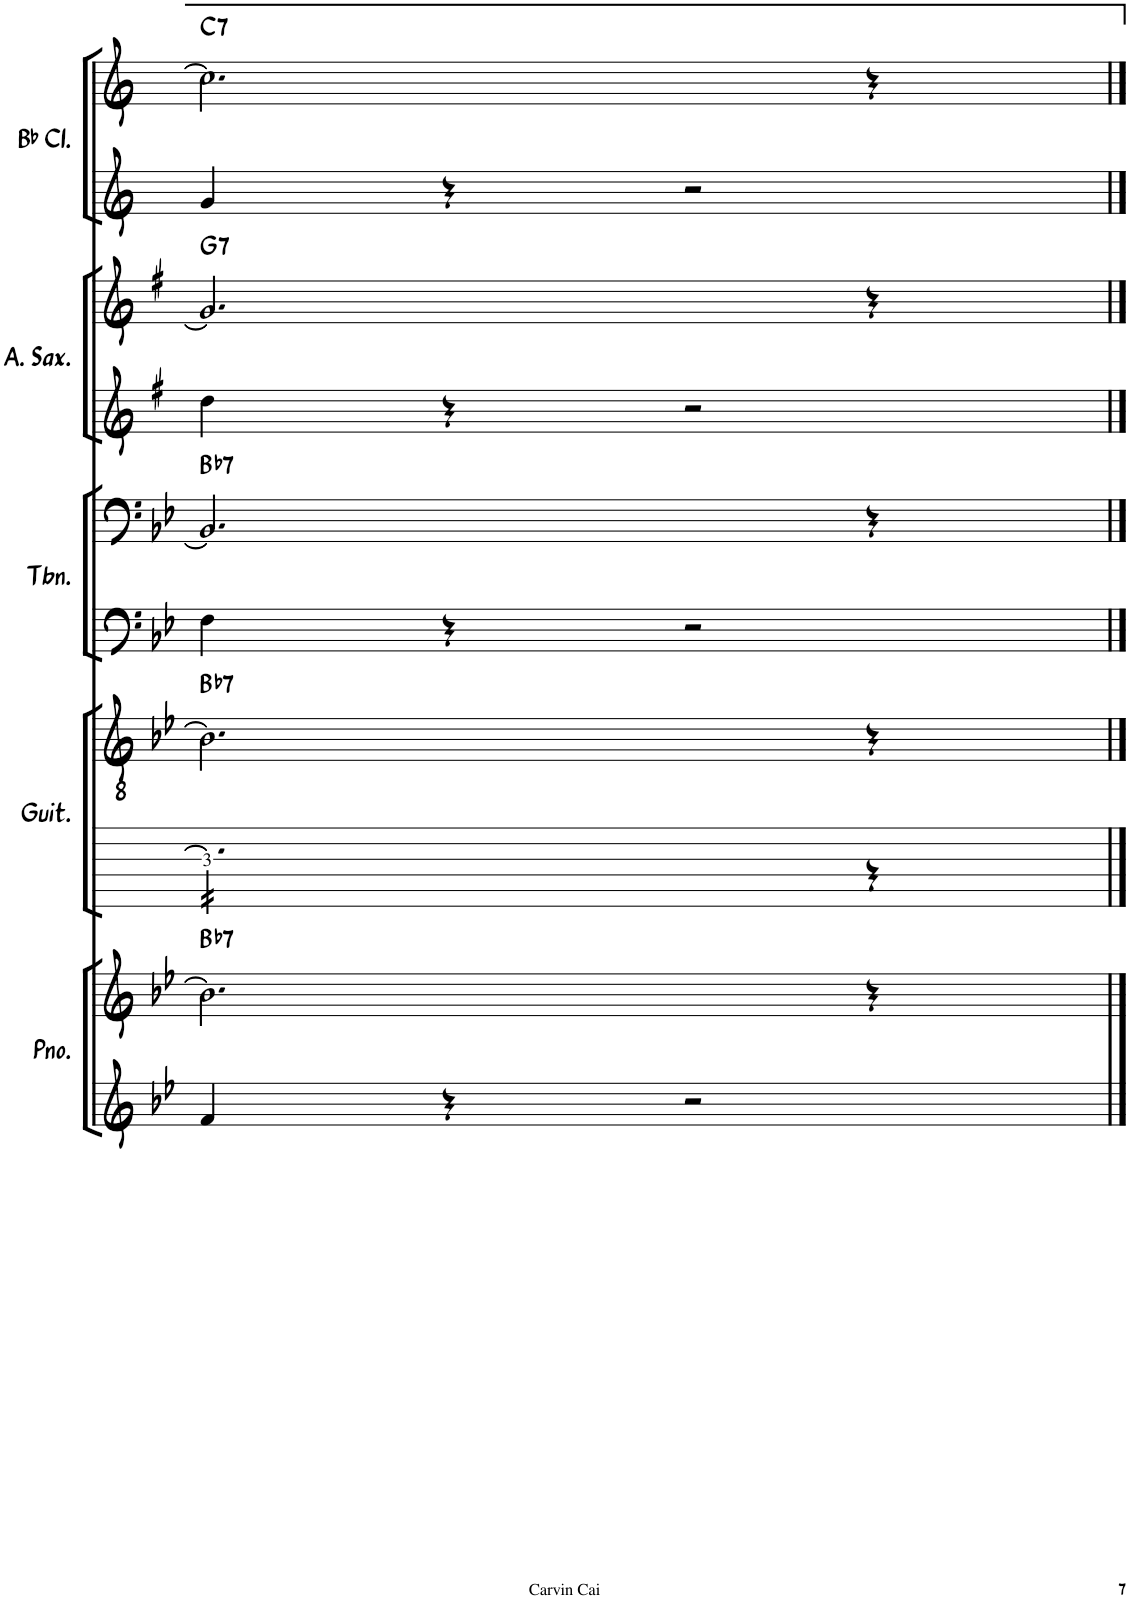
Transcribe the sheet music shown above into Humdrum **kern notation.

**kern	**kern	**harte	**kern	**kern	**harte	**kern	**kern	**harte	**kern	**kern	**harte	**kern	**kern	**harte
*part5	*part5	*part5	*part4	*part4	*part4	*part3	*part3	*part3	*part2	*part2	*part2	*part1	*part1	*part1
*staff10	*staff9	*	*staff8	*staff7	*	*staff6	*staff5	*	*staff4	*staff3	*	*staff2	*staff1	*
*I"钢琴	*	*	*I"原音吉他	*	*	*I"长号	*	*	*I"中音萨克斯	*	*	*I"降B调单簧管	*	*
!!LO:PB:g=z
*clefG2	*clefG2	*	*	*clefGv2	*	*clefF4	*clefF4	*	*clefG2	*clefG2	*	*clefG2	*clefG2	*
*	*	*	*	*	*	*	*	*	*Trd5c9	*Trd5c9	*	*Trd1c2	*Trd1c2	*
*k[b-e-]	*k[b-e-]	*	*k[b-e-]	*k[b-e-]	*	*k[b-e-]	*k[b-e-]	*	*k[f#]	*k[f#]	*	*k[]	*k[]	*
*M4/4	*M4/4	*	*M4/4	*M4/4	*	*M4/4	*M4/4	*	*M4/4	*M4/4	*	*M4/4	*M4/4	*
=26	=26	=26	=26	=26	=26	=26	=26	=26	=26	=26	=26	=26	=26	=26
!	!	!LO:H:kt=7	!	!	!LO:H:kt=7	!	!	!LO:H:kt=7	!	!	!LO:H:kt=7	!	!	!LO:H:kt=7
4f/	2.b-\]	Bb:7	2.B-\]	2.B-\]	Bb:7	4F\	2.BB-/]	Bb:7	4dd\	2.g/]	G:7	4g/	2.cc\]	C:7
4r	.	.	.	.	.	4r	.	.	4r	.	.	4r	.	.
2r	.	.	.	.	.	2r	.	.	2r	.	.	2r	.	.
.	4r	.	4r	4r	.	.	4r	.	.	4r	.	.	4r	.
==	==	==	==	==	==	==	==	==	==	==	==	==	==	==
*-	*-	*-	*-	*-	*-	*-	*-	*-	*-	*-	*-	*-	*-	*-
